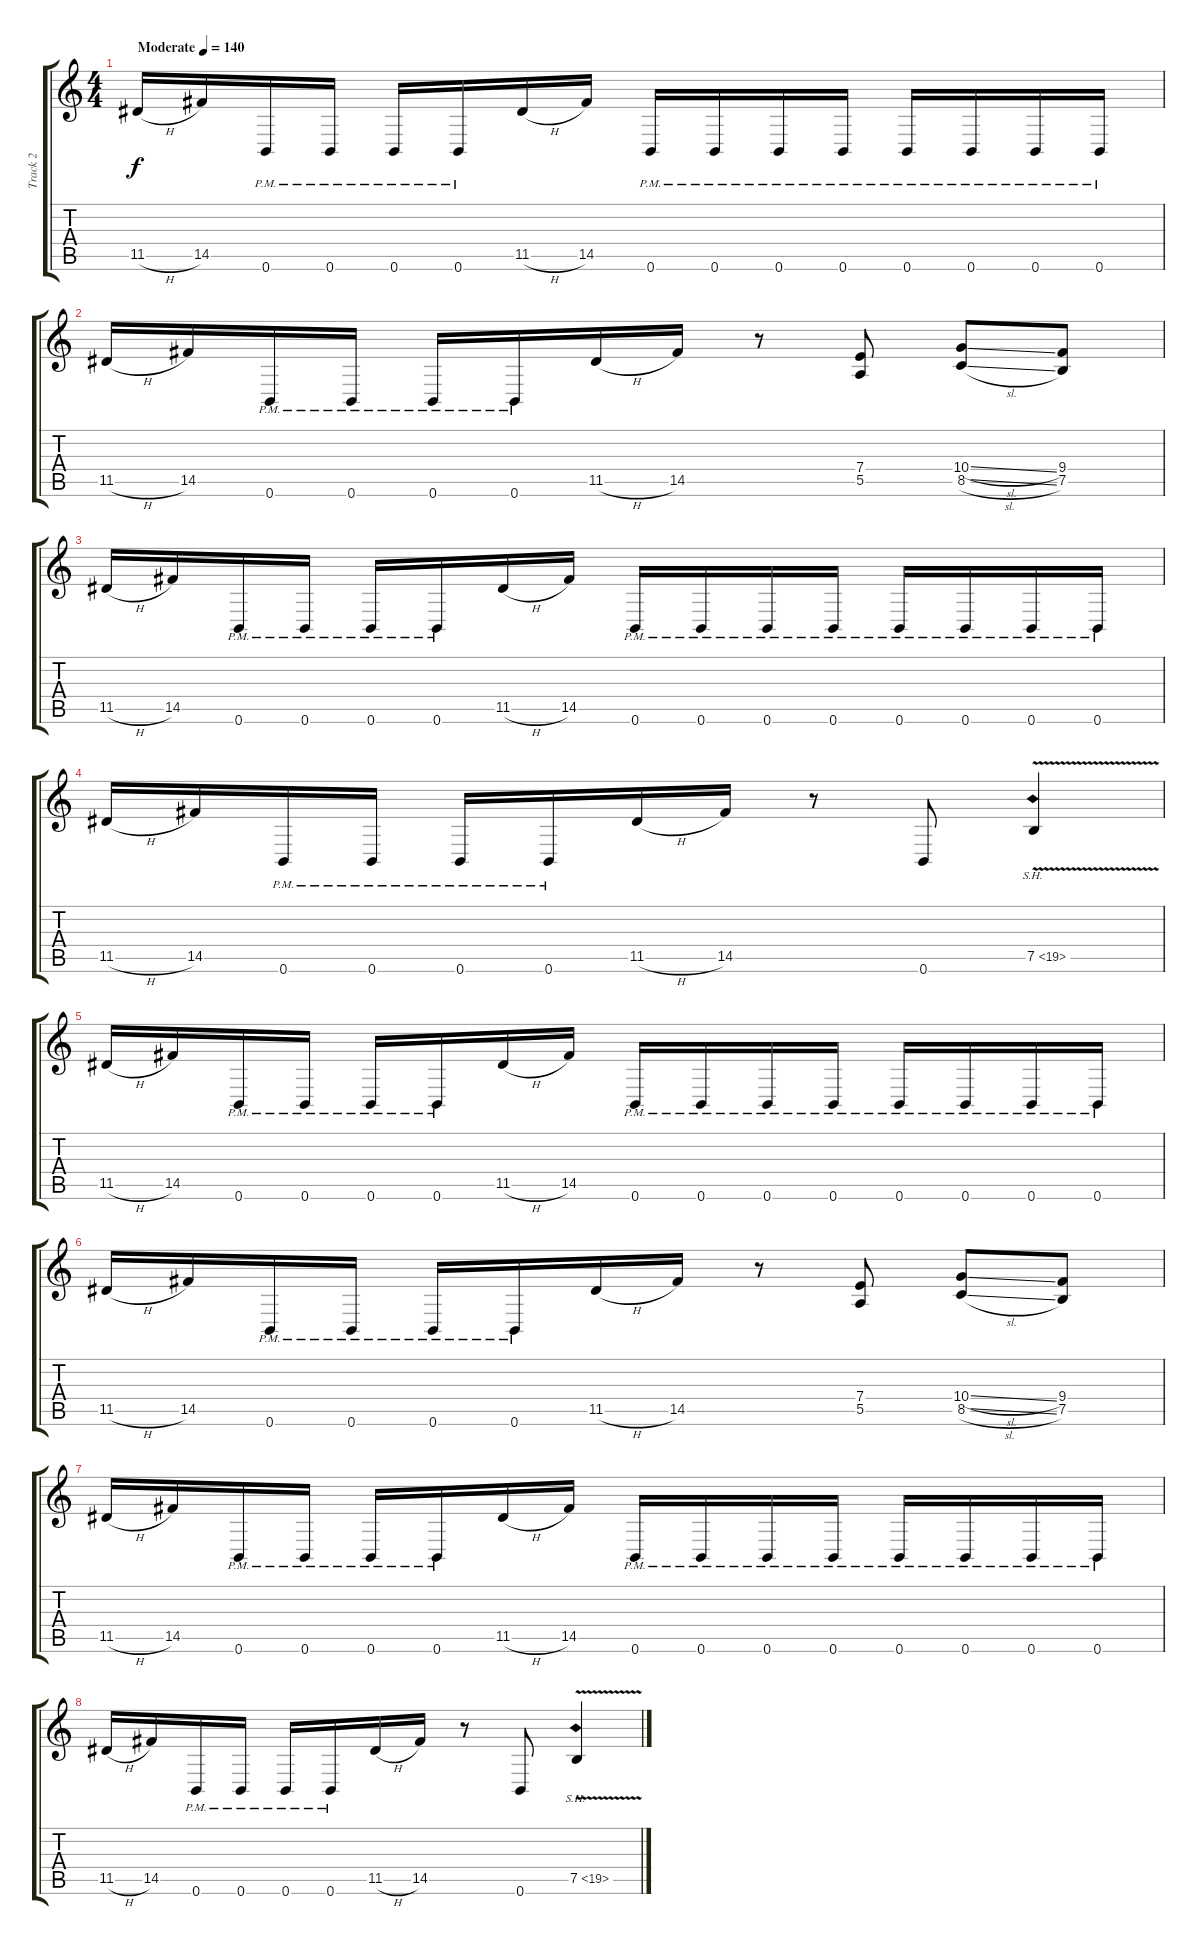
\track ("Track 2" "Track 2") {instrument distortionguitar}
\staff {score tabs}
\tuning (B3 Gb3 D3 A2 E2 B1) {hide}
\ts (4 4)
\tempo (140 "Moderate")
\clef g2
\ks c
11.5{h}.16{dy f instrument distortionguitar} 14.5.16 0.6{pm}.16 0.6{pm}.16 0.6{pm}.16 0.6{pm}.16 11.5{h}.16 14.5.16 0.6{pm}.16 0.6{pm}.16 0.6{pm}.16 0.6{pm}.16 0.6{pm}.16 0.6{pm}.16 0.6{pm}.16 0.6{pm}.16 |
11.5{h}.16 14.5.16 0.6{pm}.16 0.6{pm}.16 0.6{pm}.16 0.6{pm}.16 11.5{h}.16 14.5.16 r.8 (7.4 5.5).8 (10.4{sl} 8.5{sl}).8 (9.4 7.5).8 |
11.5{h}.16 14.5.16 0.6{pm}.16 0.6{pm}.16 0.6{pm}.16 0.6{pm}.16 11.5{h}.16 14.5.16 0.6{pm}.16 0.6{pm}.16 0.6{pm}.16 0.6{pm}.16 0.6{pm}.16 0.6{pm}.16 0.6{pm}.16 0.6{pm}.16 |
11.5{h}.16 14.5.16 0.6{pm}.16 0.6{pm}.16 0.6{pm}.16 0.6{pm}.16 11.5{h}.16 14.5.16 r.8 0.6.8 7.5{sh 12 v}.4 |
11.5{h}.16 14.5.16 0.6{pm}.16 0.6{pm}.16 0.6{pm}.16 0.6{pm}.16 11.5{h}.16 14.5.16 0.6{pm}.16 0.6{pm}.16 0.6{pm}.16 0.6{pm}.16 0.6{pm}.16 0.6{pm}.16 0.6{pm}.16 0.6{pm}.16 |
11.5{h}.16 14.5.16 0.6{pm}.16 0.6{pm}.16 0.6{pm}.16 0.6{pm}.16 11.5{h}.16 14.5.16 r.8 (7.4 5.5).8 (10.4{sl} 8.5{sl}).8 (9.4 7.5).8 |
11.5{h}.16 14.5.16 0.6{pm}.16 0.6{pm}.16 0.6{pm}.16 0.6{pm}.16 11.5{h}.16 14.5.16 0.6{pm}.16 0.6{pm}.16 0.6{pm}.16 0.6{pm}.16 0.6{pm}.16 0.6{pm}.16 0.6{pm}.16 0.6{pm}.16 |
11.5{h}.16 14.5.16 0.6{pm}.16 0.6{pm}.16 0.6{pm}.16 0.6{pm}.16 11.5{h}.16 14.5.16 r.8 0.6.8 7.5{sh 12 v}.4
